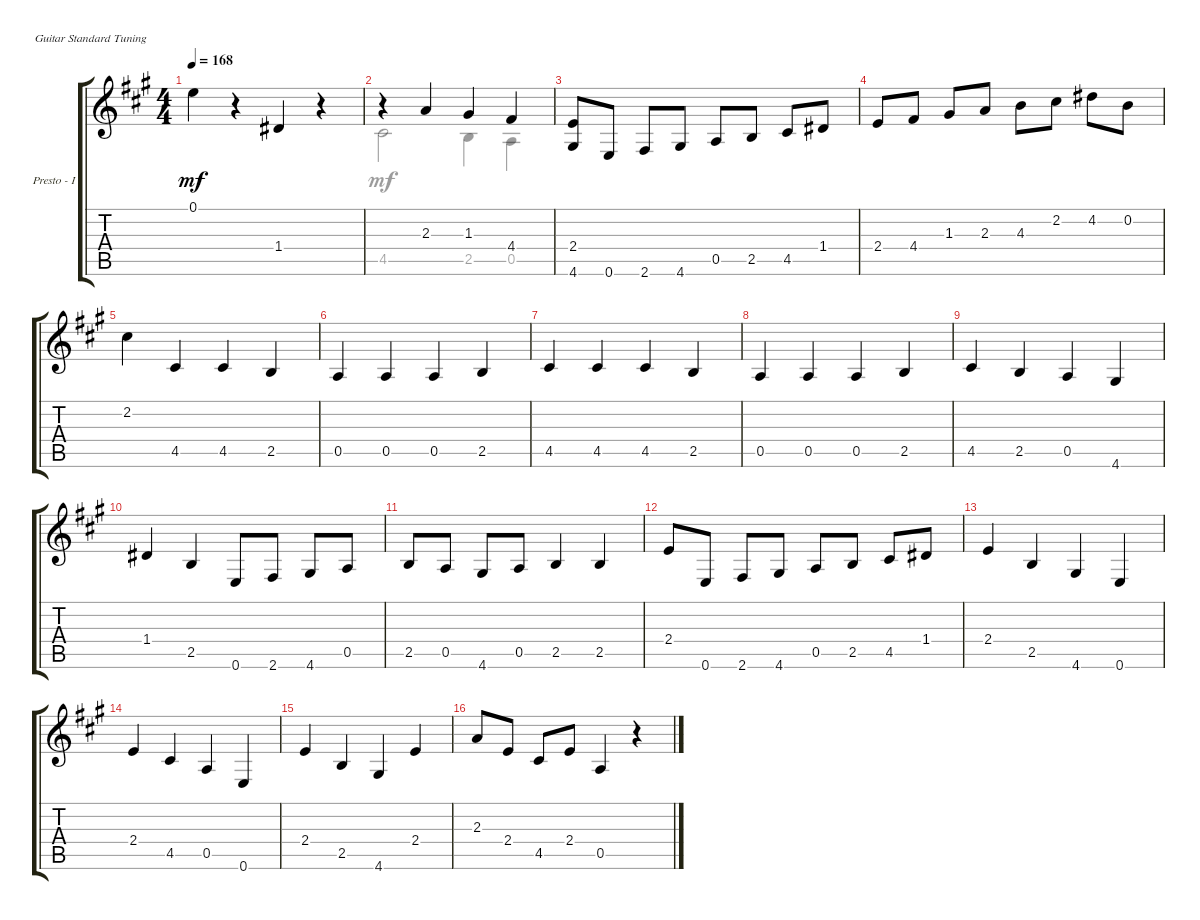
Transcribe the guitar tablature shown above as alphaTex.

\bracketExtendMode groupsimilarinstruments
\firstSystemTrackNameOrientation horizontal
\otherSystemsTrackNameOrientation horizontal
\track ("Presto - Italian Concerto" "Presto - I") {instrument acousticguitarnylon}
\staff {score tabs}
\tuning (E4 B3 G3 D3 A2 E2)
\voice
\ts (4 4)
\tempo 168
\clef g2
\ks a
0.1.4{dy mf} r.4 1.4.4 r.4 |
r.4 2.3.4 1.3.4 4.4.4 |
(2.4 4.6).8 0.6.8 2.6.8 4.6.8 0.5.8 2.5.8 4.5.8 1.4.8 |
2.4.8 4.4.8 1.3.8 2.3.8 4.3.8 2.2.8 4.2.8 0.2.8 |
2.2.4 4.5.4 4.5.4 2.5.4 |
0.5.4 0.5.4 0.5.4 2.5.4 |
4.5.4 4.5.4 4.5.4 2.5.4 |
0.5.4 0.5.4 0.5.4 2.5.4 |
4.5.4 2.5.4 0.5.4 4.6.4 |
1.4.4 2.5.4 0.6.8 2.6.8 4.6.8 0.5.8 |
2.5.8 0.5.8 4.6.8 0.5.8 2.5.4 2.5.4 |
2.4.8 0.6.8 2.6.8 4.6.8 0.5.8 2.5.8 4.5.8 1.4.8 |
2.4.4 2.5.4 4.6.4 0.6.4 |
2.4.4 4.5.4 0.5.4 0.6.4 |
2.4.4 2.5.4 4.6.4 2.4.4 |
2.3.8 2.4.8 4.5.8 2.4.8 0.5.4 r.4
\voice
\clef g2
\ottava regular
\simile none
\ks a
|
4.5.2 2.5.4 0.5.4 |
|
|
|
|
|
|
|
|
|
|
|
|
|
